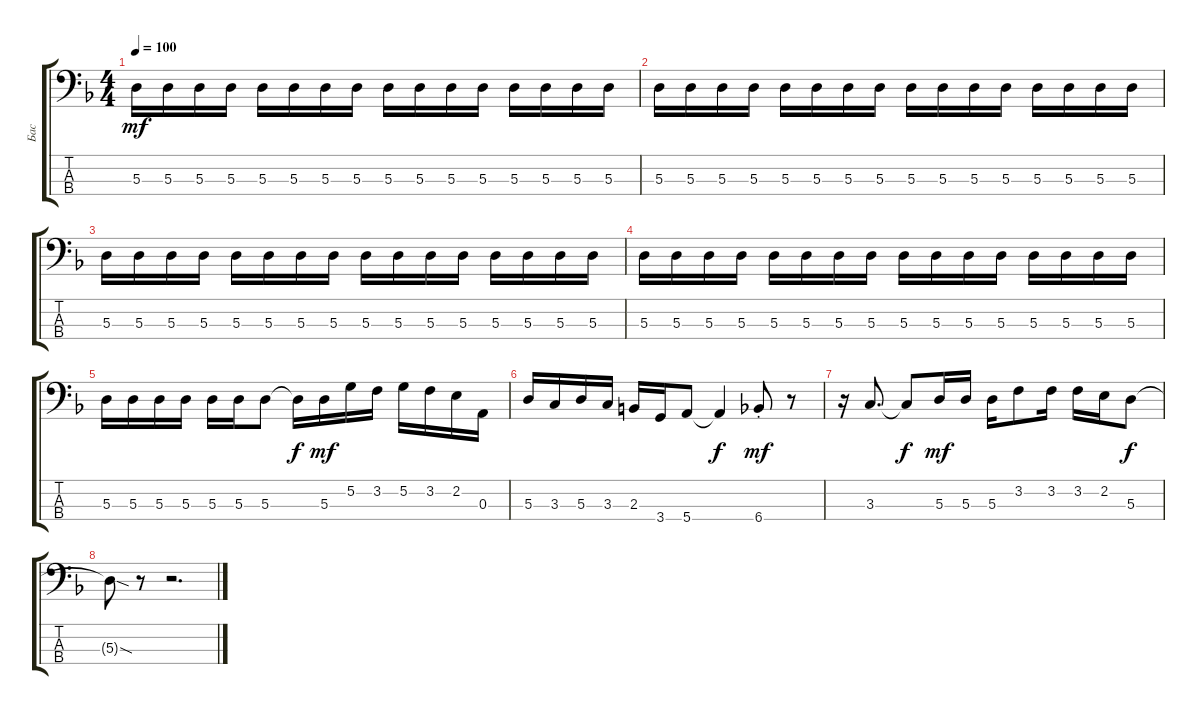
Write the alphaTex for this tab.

\track ("Бас" "Бас") {instrument electricbassfinger}
\staff {score tabs}
\tuning (G2 D2 A1 E1) {hide}
\ts (4 4)
\tempo 100
\clef f4
\ks dminor
5.3.16{dy mf} 5.3.16 5.3.16 5.3.16 5.3.16 5.3.16 5.3.16 5.3.16 5.3.16 5.3.16 5.3.16 5.3.16 5.3.16 5.3.16 5.3.16 5.3.16 |
5.3.16 5.3.16 5.3.16 5.3.16 5.3.16 5.3.16 5.3.16 5.3.16 5.3.16 5.3.16 5.3.16 5.3.16 5.3.16 5.3.16 5.3.16 5.3.16 |
5.3.16 5.3.16 5.3.16 5.3.16 5.3.16 5.3.16 5.3.16 5.3.16 5.3.16 5.3.16 5.3.16 5.3.16 5.3.16 5.3.16 5.3.16 5.3.16 |
5.3.16 5.3.16 5.3.16 5.3.16 5.3.16 5.3.16 5.3.16 5.3.16 5.3.16 5.3.16 5.3.16 5.3.16 5.3.16 5.3.16 5.3.16 5.3.16 |
5.3.16 5.3.16 5.3.16 5.3.16 5.3.16 5.3.16 5.3.8 5.3{t}.16{dy f} 5.3.16{dy mf} 5.2.16 3.2.16 5.2.16 3.2.16 2.2.16 0.3.16 |
5.3.16 3.3.16 5.3.16 3.3.16 2.3.16 3.4.16 5.4.8 5.4{t}.4{dy f} 6.4{st}.8{dy mf} r.8 |
r.16 3.3.8{d} 3.3{t}.8{dy f} 5.3.16{dy mf} 5.3.16 5.3.16 3.2.8 3.2.16 3.2.16 2.2.16 5.3.8{dy f} |
5.3{sod t}.8 r.8 r.2{d}
